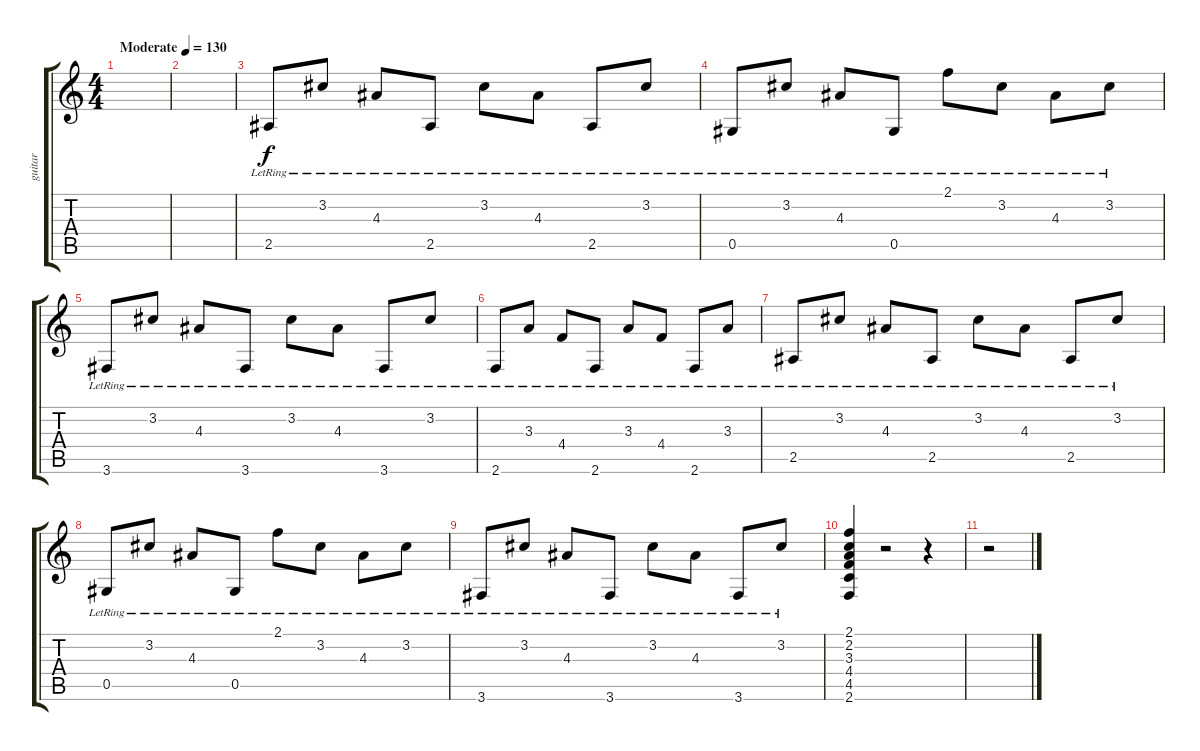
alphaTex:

\track ("guitar" "guitar") {instrument acousticguitarsteel}
\staff {score tabs}
\tuning (Eb4 Bb3 Gb3 Db3 Ab2 Eb2) {hide}
\ts (4 4)
\tempo (130 "Moderate")
\clef g2
\ks c
|
|
2.5{lr}.8 3.2{lr}.8 4.3{lr}.8 2.5{lr}.8 3.2{lr}.8 4.3{lr}.8 2.5{lr}.8 3.2{lr}.8 |
0.5{lr}.8 3.2{lr}.8 4.3{lr}.8 0.5{lr}.8 2.1{lr}.8 3.2{lr}.8 4.3{lr}.8 3.2{lr}.8 |
3.6{lr}.8 3.2{lr}.8 4.3{lr}.8 3.6{lr}.8 3.2{lr}.8 4.3{lr}.8 3.6{lr}.8 3.2{lr}.8 |
2.6{lr}.8 3.3{lr}.8 4.4{lr}.8 2.6{lr}.8 3.3{lr}.8 4.4{lr}.8 2.6{lr}.8 3.3{lr}.8 |
2.5{lr}.8 3.2{lr}.8 4.3{lr}.8 2.5{lr}.8 3.2{lr}.8 4.3{lr}.8 2.5{lr}.8 3.2{lr}.8 |
0.5{lr}.8 3.2{lr}.8 4.3{lr}.8 0.5{lr}.8 2.1{lr}.8 3.2{lr}.8 4.3{lr}.8 3.2{lr}.8 |
3.6{lr}.8 3.2{lr}.8 4.3{lr}.8 3.6{lr}.8 3.2{lr}.8 4.3{lr}.8 3.6{lr}.8 3.2{lr}.8 |
(2.1 2.2 3.3 4.4 4.5 2.6).4 r.2 r.4 |
r.2
